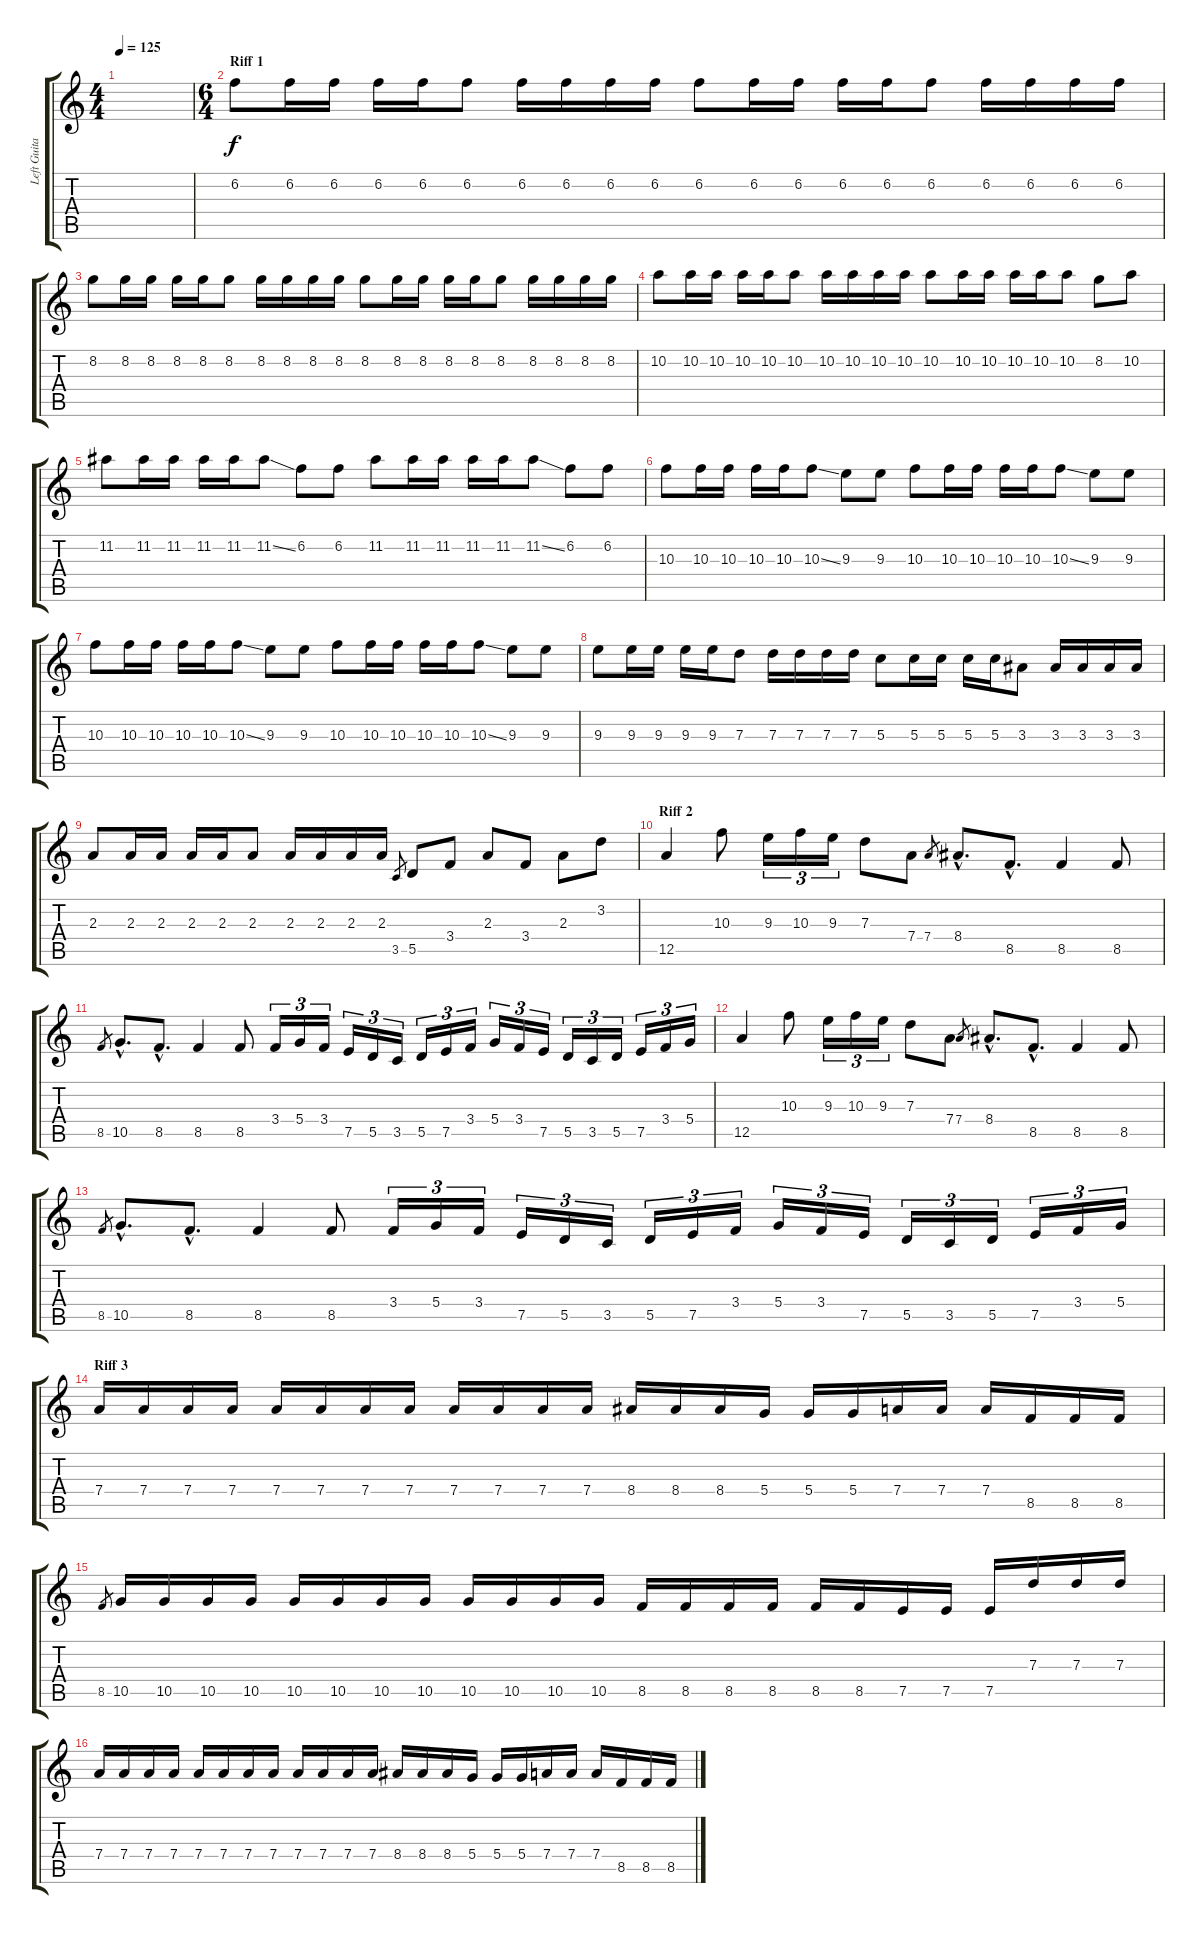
\track ("Left Guitar" "Left Guita") {instrument distortionguitar}
\staff {score tabs}
\tuning (E4 B3 G3 D3 A2 D2) {hide}
\ts (4 4)
\tempo 125
\clef g2
\ks c
|
\ts (6 4)
\section ("" "Riff 1")
6.2.8 6.2.16 6.2.16 6.2.16 6.2.16 6.2.8 6.2.16 6.2.16 6.2.16 6.2.16 6.2.8 6.2.16 6.2.16 6.2.16 6.2.16 6.2.8 6.2.16 6.2.16 6.2.16 6.2.16 |
8.2.8 8.2.16 8.2.16 8.2.16 8.2.16 8.2.8 8.2.16 8.2.16 8.2.16 8.2.16 8.2.8 8.2.16 8.2.16 8.2.16 8.2.16 8.2.8 8.2.16 8.2.16 8.2.16 8.2.16 |
10.2.8 10.2.16 10.2.16 10.2.16 10.2.16 10.2.8 10.2.16 10.2.16 10.2.16 10.2.16 10.2.8 10.2.16 10.2.16 10.2.16 10.2.16 10.2.8 8.2.8 10.2.8 |
11.2.8 11.2.16 11.2.16 11.2.16 11.2.16 11.2{ss}.8 6.2.8 6.2.8 11.2.8 11.2.16 11.2.16 11.2.16 11.2.16 11.2{ss}.8 6.2.8 6.2.8 |
10.3.8 10.3.16 10.3.16 10.3.16 10.3.16 10.3{ss}.8 9.3.8 9.3.8 10.3.8 10.3.16 10.3.16 10.3.16 10.3.16 10.3{ss}.8 9.3.8 9.3.8 |
10.3.8 10.3.16 10.3.16 10.3.16 10.3.16 10.3{ss}.8 9.3.8 9.3.8 10.3.8 10.3.16 10.3.16 10.3.16 10.3.16 10.3{ss}.8 9.3.8 9.3.8 |
9.3.8 9.3.16 9.3.16 9.3.16 9.3.16 7.3.8 7.3.16 7.3.16 7.3.16 7.3.16 5.3.8 5.3.16 5.3.16 5.3.16 5.3.16 3.3.8 3.3.16 3.3.16 3.3.16 3.3.16 |
2.3.8 2.3.16 2.3.16 2.3.16 2.3.16 2.3.8 2.3.16 2.3.16 2.3.16 2.3.16 3.5.8{gr} 5.5.8 3.4.8 2.3.8 3.4.8 2.3.8 3.2.8 |
\section ("" "Riff 2")
12.5.4 10.3.8 9.3.16{tu (3 2)} 10.3.16{tu (3 2)} 9.3.16{tu (3 2)} 7.3.8 7.4.8 7.4.8{gr} 8.4{hac}.8{d} 8.5{hac}.8{d} 8.5.4 8.5.8 |
8.5.8{gr} 10.5{hac}.8{d} 8.5{hac}.8{d} 8.5.4 8.5.8 3.4.16{tu (3 2)} 5.4.16{tu (3 2)} 3.4.16{tu (3 2)} 7.5.16{tu (3 2)} 5.5.16{tu (3 2)} 3.5.16{tu (3 2)} 5.5.16{tu (3 2)} 7.5.16{tu (3 2)} 3.4.16{tu (3 2)} 5.4.16{tu (3 2)} 3.4.16{tu (3 2)} 7.5.16{tu (3 2)} 5.5.16{tu (3 2)} 3.5.16{tu (3 2)} 5.5.16{tu (3 2)} 7.5.16{tu (3 2)} 3.4.16{tu (3 2)} 5.4.16{tu (3 2)} |
12.5.4 10.3.8 9.3.16{tu (3 2)} 10.3.16{tu (3 2)} 9.3.16{tu (3 2)} 7.3.8 7.4.8 7.4.8{gr} 8.4{hac}.8{d} 8.5{hac}.8{d} 8.5.4 8.5.8 |
8.5.8{gr} 10.5{hac}.8{d} 8.5{hac}.8{d} 8.5.4 8.5.8 3.4.16{tu (3 2)} 5.4.16{tu (3 2)} 3.4.16{tu (3 2)} 7.5.16{tu (3 2)} 5.5.16{tu (3 2)} 3.5.16{tu (3 2)} 5.5.16{tu (3 2)} 7.5.16{tu (3 2)} 3.4.16{tu (3 2)} 5.4.16{tu (3 2)} 3.4.16{tu (3 2)} 7.5.16{tu (3 2)} 5.5.16{tu (3 2)} 3.5.16{tu (3 2)} 5.5.16{tu (3 2)} 7.5.16{tu (3 2)} 3.4.16{tu (3 2)} 5.4.16{tu (3 2)} |
\section ("" "Riff 3")
7.4.16 7.4.16 7.4.16 7.4.16 7.4.16 7.4.16 7.4.16 7.4.16 7.4.16 7.4.16 7.4.16 7.4.16 8.4.16 8.4.16 8.4.16 5.4.16 5.4.16 5.4.16 7.4.16 7.4.16 7.4.16 8.5.16 8.5.16 8.5.16 |
8.5.8{gr} 10.5.16 10.5.16 10.5.16 10.5.16 10.5.16 10.5.16 10.5.16 10.5.16 10.5.16 10.5.16 10.5.16 10.5.16 8.5.16 8.5.16 8.5.16 8.5.16 8.5.16 8.5.16 7.5.16 7.5.16 7.5.16 7.3.16 7.3.16 7.3.16 |
7.4.16 7.4.16 7.4.16 7.4.16 7.4.16 7.4.16 7.4.16 7.4.16 7.4.16 7.4.16 7.4.16 7.4.16 8.4.16 8.4.16 8.4.16 5.4.16 5.4.16 5.4.16 7.4.16 7.4.16 7.4.16 8.5.16 8.5.16 8.5.16
